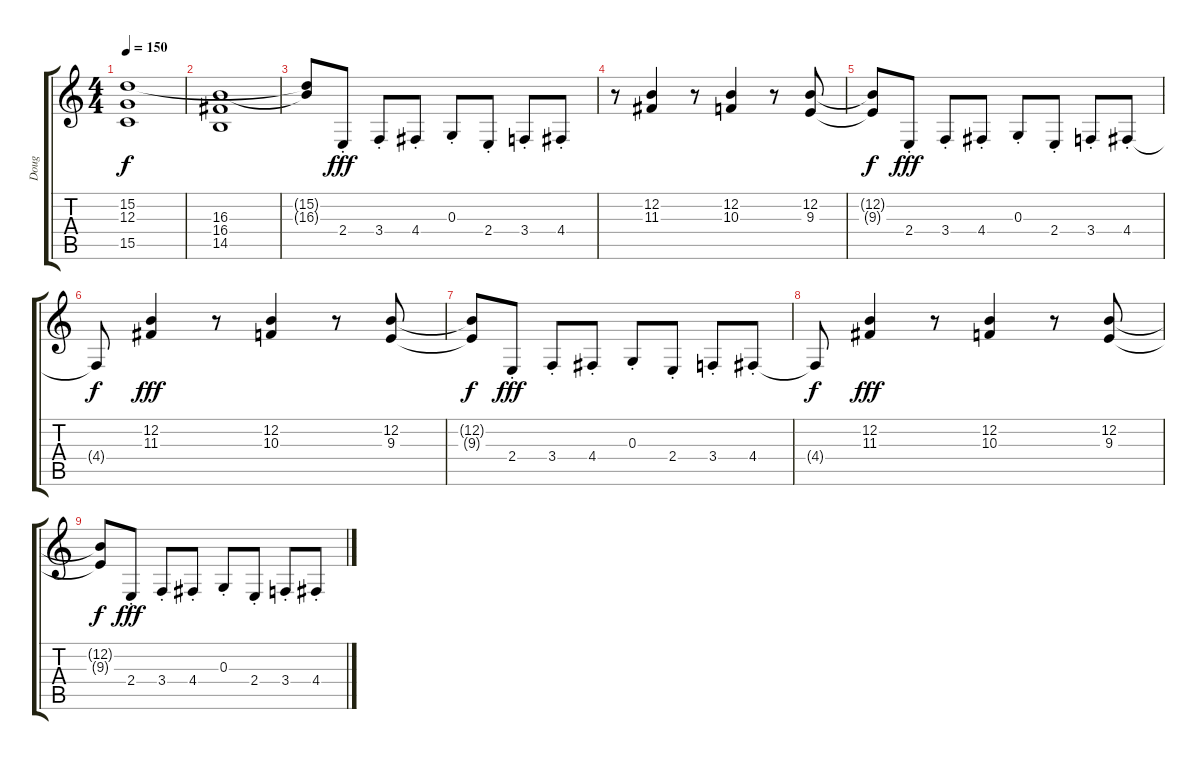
\track ("Doug" "Doug") {instrument synthstrings2}
\staff {score tabs}
\tuning (E4 B3 G3 D3 A2 E2) {hide}
\ts (4 4)
\tempo 150
\clef g2
\ks c
(15.2 12.3 15.5).1{dy f} |
(16.3 16.4 14.5).1 |
(15.2{t} 16.3{t}).8 2.4{st}.8{dy fff} 3.4{st}.8 4.4{st}.8 0.3{st}.8 2.4{st}.8 3.4{st}.8 4.4{st}.8 |
r.8 (12.2 11.3).4 r.8 (12.2 10.3).4 r.8 (12.2 9.3).8 |
(12.2{t} 9.3{t}).8{dy f} 2.4{st}.8{dy fff} 3.4{st}.8 4.4{st}.8 0.3{st}.8 2.4{st}.8 3.4{st}.8 4.4{st}.8 |
4.4{t}.8{dy f} (12.2 11.3).4{dy fff} r.8 (12.2 10.3).4 r.8 (12.2 9.3).8 |
(12.2{t} 9.3{t}).8{dy f} 2.4{st}.8{dy fff} 3.4{st}.8 4.4{st}.8 0.3{st}.8 2.4{st}.8 3.4{st}.8 4.4{st}.8 |
4.4{t}.8{dy f} (12.2 11.3).4{dy fff} r.8 (12.2 10.3).4 r.8 (12.2 9.3).8 |
(12.2{t} 9.3{t}).8{dy f} 2.4{st}.8{dy fff} 3.4{st}.8 4.4{st}.8 0.3{st}.8 2.4{st}.8 3.4{st}.8 4.4{st}.8
